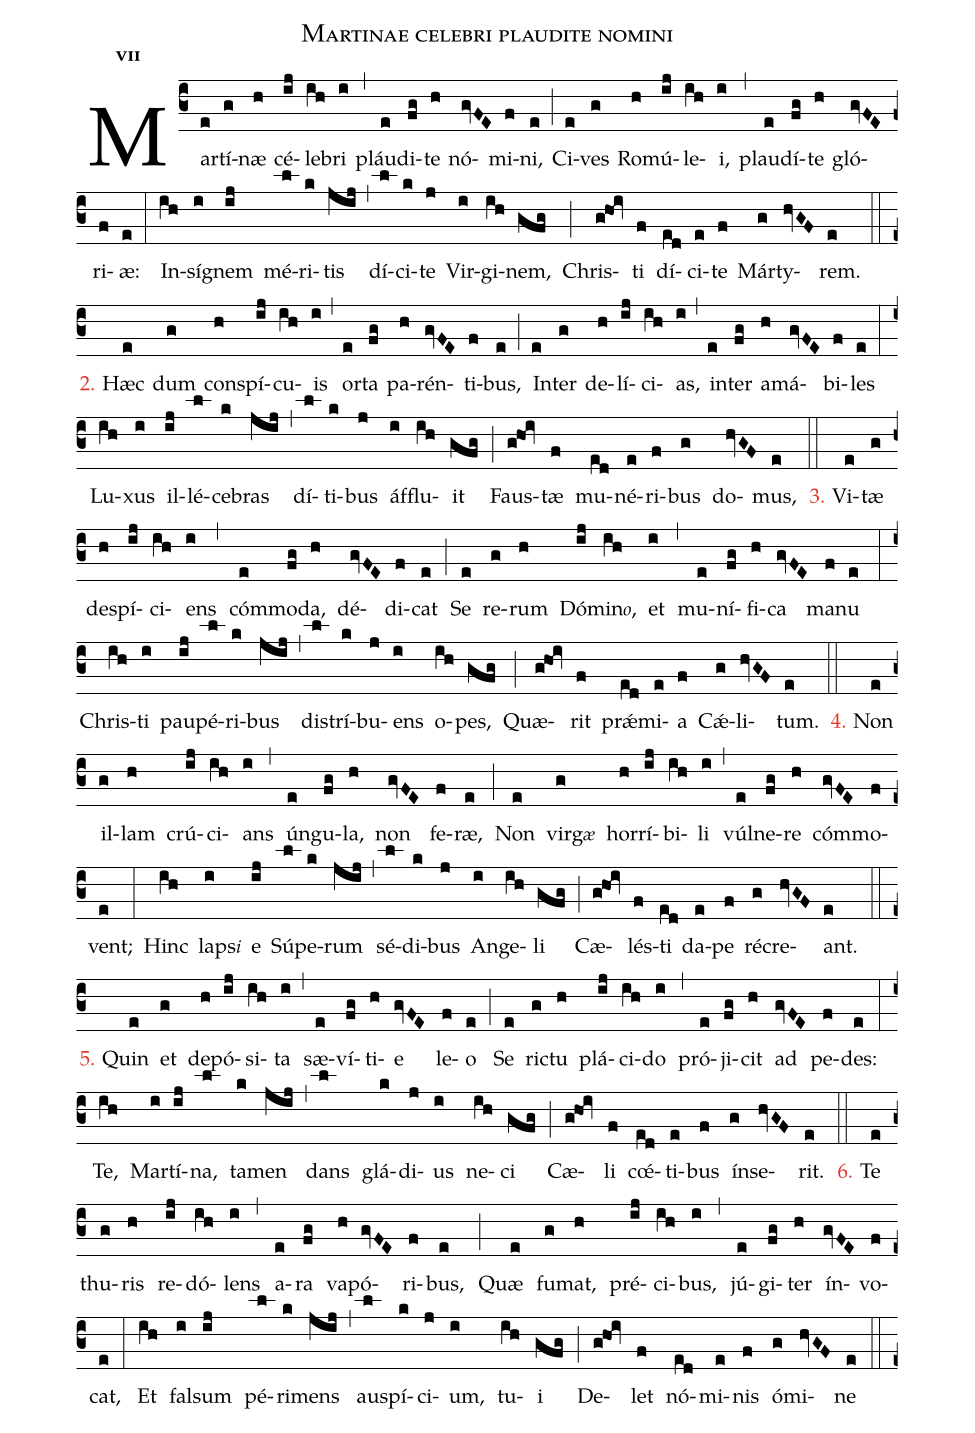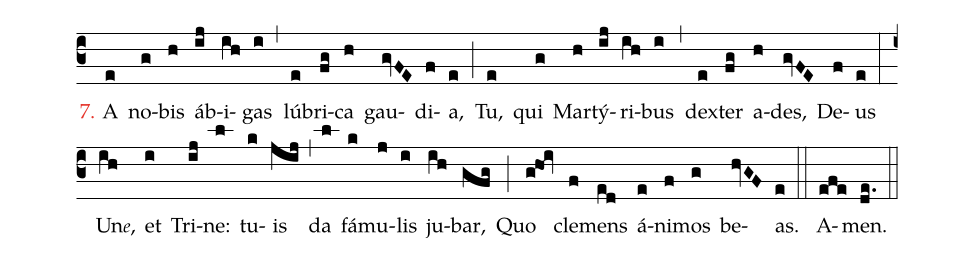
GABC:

name:Martinae celebri plaudite nomini;
office-part:hy;
mode:7;
%%
initial-style: 1;
name: Martinae celebri plaudite nomini;
mode:7;
office-part: Hymnus;
annotation: Hymn.;
annotation: vii;
nabc-lines:1;
%%
(c3) Mar(e)tí(g)næ(h) cé(ij)le(ih)bri(i) (,)
pláu(e)di(fg)te(h) nó(gvFE)mi(f)ni,(e) (;)
Ci(e)ves(g) Ro(h)mú(ij)le(ih)i,(i) (,)
plau(e)dí(fg)te(h) gló(gvFE)ri(f)æ:(e) (:)
In(ih)sí(i)gnem(ij) mé(l)ri(k)tis(jij) (,)
dí(l)ci(k)te(j) Vir(i)gi(ih)nem,(gfg) (;)
Chris(g@hoi)ti(f) dí(ed)ci(e)te(f) Már(g)ty(hvGF)rem.(e) (::)

<c>2.</c> Hæc(e) dum(g) con(h)spí(ij)cu(ih)is(i) (,)
or(e)ta(fg) pa(h)rén(gvFE)ti(f)bus,(e) (;)
In(e)ter(g) de(h)lí(ij)ci(ih)as,(i) (,)
in(e)ter(fg) a(h)má(gvFE)bi(f)les(e) (:)
Lu(ih)xus(i) il(ij)lé(l)ce(k)bras(jij) (,)
dí(l)ti(k)bus(j) áf(i)flu(ih)it(gfg) (;)
Faus(g@hoi)tæ(f) mu(ed)né(e)ri(f)bus(g) do(hvGF)mus,(e) (::)

<c>3.</c> Vi(e)tæ(g) de(h)spí(ij)ci(ih)ens(i) (,)
cóm(e)mo(fg)da,(h) dé(gvFE)di(f)cat(e) (;)
Se(e) re(g)rum(h) Dó(ij)min<e>o</e>,(ih) et(i) (,)
mu(e)ní(fg)fi(h)ca(gvFE) ma(f)nu(e) (:)
Chris(ih)ti(i) pau(ij)pé(l)ri(k)bus(jij) (,)
dis(l)trí(k)bu(j)ens(i) o(ih)pes,(gfg) (;)
Quæ(g@hoi)rit(f) prǽ(ed)mi(e)a(f) Cǽ(g)li(hvGF)tum.(e) (::)

<c>4.</c> Non(e) il(g)lam(h) crú(ij)ci(ih)ans(i) (,)
ún(e)gu(fg)la,(h) non(gvFE) fe(f)ræ,(e) (;)
Non(e) virg<e>æ</e>(g) hor(h)rí(ij)bi(ih)li(i) (,)
vúl(e)ne(fg)re(h) cóm(gvFE)mo(f)vent;(e) (:)
Hinc(ih) laps<e>i</e>(i) e(ij) Sú(l)pe(k)rum(jij) (,)
sé(l)di(k)bus(j) An(i)ge(ih)li(gfg) (;)
Cæ(g@hoi)lés(f)ti(ed) da(e)pe(f) ré(g)cre(hvGF)ant.(e) (::)

<c>5.</c> Quin(e) et(g) de(h)pó(ij)si(ih)ta(i) (,)
sæ(e)ví(fg)ti(h)e(gvFE) le(f)o(e) (;)
Se(e) ric(g)tu(h) plá(ij)ci(ih)do(i) (,)
pró(e)ji(fg)cit(h) ad(gvFE) pe(f)des:(e) (:)
Te,(ih) Mar(i)tí(ij)na,(l) ta(k)men(jij) (,)
dans(l) glá(k)di(j)us(i) ne(ih)ci(gfg) (;)
Cæ(g@hoi)li(f) cœ́(ed)ti(e)bus(f) ín(g)se(hvGF)rit.(e) (::)

<c>6.</c> Te(e) thu(g)ris(h) re(ij)dó(ih)lens(i) (,)
a(e)ra(fg) va(h)pó(gvFE)ri(f)bus,(e) (;)
Quæ(e) fu(g)mat,(h) pré(ij)ci(ih)bus,(i) (,)
jú(e)gi(fg)ter(h) ín(gvFE)vo(f)cat,(e) (:)
Et(ih) fal(i)sum(ij) pé(l)ri(k)mens(jij) (,)
au(l)spí(k)ci(j)um,(i) tu(ih)i(gfg) (;)
De(g@hoi)let(f) nó(ed)mi(e)nis(f) ó(g)mi(hvGF)ne(e) (::)

<c>7.</c> A(e) no(g)bis(h) áb(ij)i(ih)gas(i) (,)
lú(e)bri(fg)ca(h) gau(gvFE)di(f)a,(e) (;)
Tu,(e) qui(g) Mar(h)tý(ij)ri(ih)bus(i) (,)
dex(e)ter(fg) a(h)des,(gvFE) De(f)us(e) (:)
Un<e>e</e>,(ih) et(i) Tri(ij)ne:(l) tu(k)is(jij) (,)
da(l) fá(k)mu(j)lis(i) ju(ih)bar,(gfg) (;)
Quo(g@hoi) cle(f)mens(ed) á(e)ni(f)mos(g) be(hvGF)as.(e) (::)

A(efe)men.(de.) (::)
